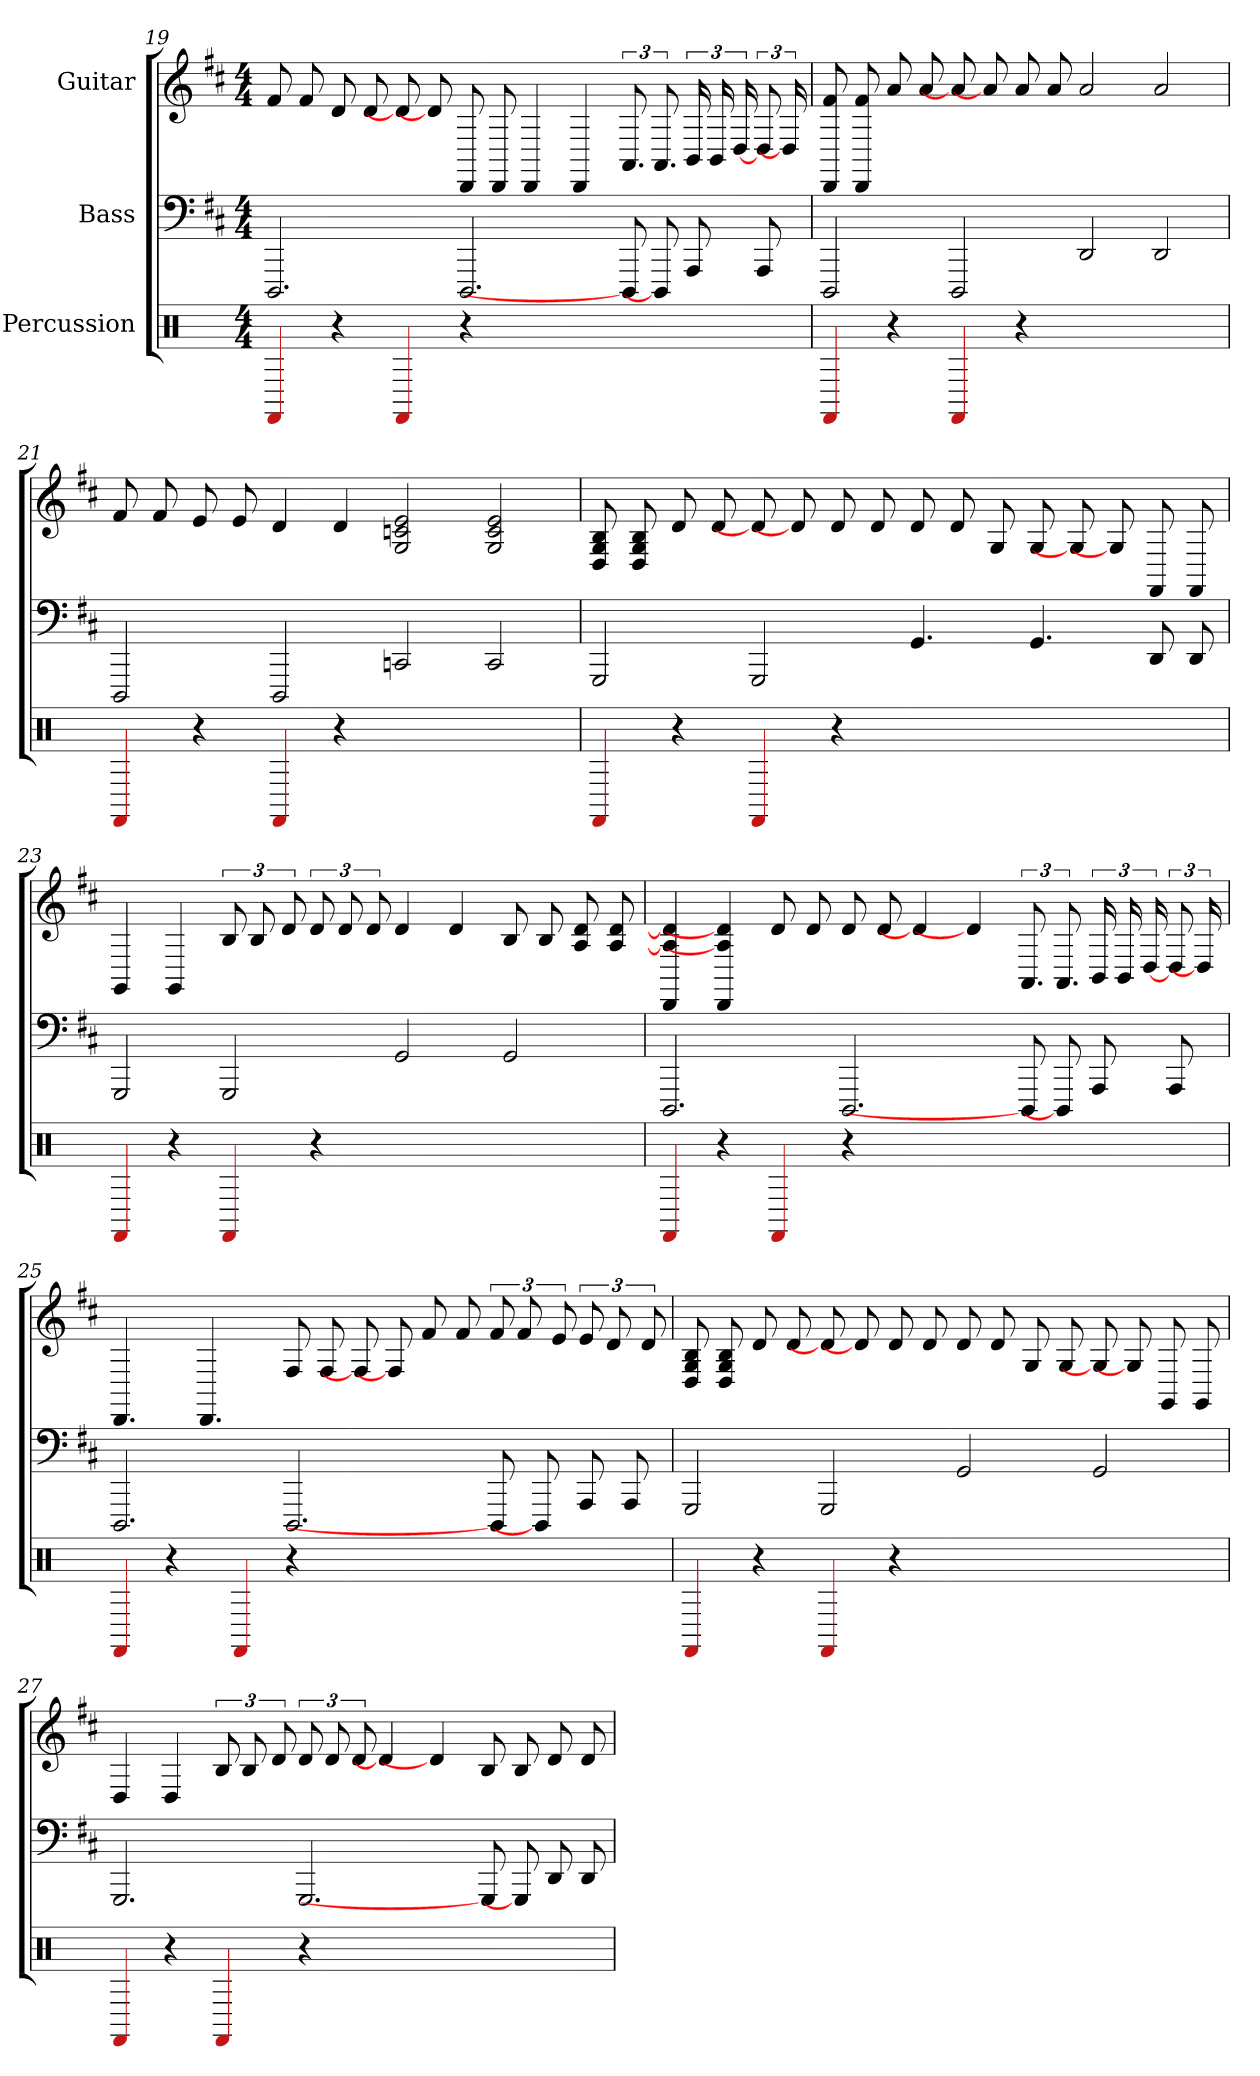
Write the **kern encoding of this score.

**kern	**kern	**kern
*part3	*part2	*part1
*staff3	*staff2	*staff1
*I"Percussion	*I"Bass	*I"Guitar
*clefX	*	*
*k[]	*k[f#c#]	*k[f#c#]
*M4/4	*M4/4	*M4/4
=19	=19	=19
4FF#	2.DDD	8f#
.	.	8f#
4r	.	8d
.	.	8d
4FF#	.	8d]
.	.	8d]
4r	2.DDD	8DD
.	.	8DD
1ryy	.	4DD
.	.	4DD
.	8DDD]	12.AA
.	8DDD]	12.AA
.	8AAA	24BB
.	.	24BB
.	.	[24D
.	8AAA	12D
.	.	24D]
=20	=20	=20
4FF#	2DDD	8f# 8DD
.	.	8f# 8DD
4r	.	8a
.	.	8a
4FF#	2DDD	8a]
.	.	8a]
4r	.	8a
.	.	8a
1ryy	2DD	2a
.	2DD	2a
=21	=21	=21
4FF#	2DDD	8f#
.	.	8f#
4r	.	8e
.	.	8e
4FF#	2DDD	4d
4r	.	4d
1ryy	2CCn	2e 2c 2G
.	2CC	2e 2c 2G
=22	=22	=22
4FF#	2GGG	8B 8G 8D
.	.	8B 8G 8D
4r	.	8d
.	.	8d
4FF#	2GGG	8d]
.	.	8d]
4r	.	8d
.	.	8d
1ryy	4.GG	8d
.	.	8d
.	.	8G
.	4.GG	8G
.	.	8G]
.	.	8G]
.	8DD	8FF#
.	8DD	8FF#
=23	=23	=23
4FF#	2GGG	4GG
4r	.	4GG
4FF#	2GGG	12B
.	.	12B
.	.	12d
4r	.	12d
.	.	12d
.	.	12d
1ryy	2GG	4d
.	.	4d
.	2GG	8B
.	.	8B
.	.	8d 8A
.	.	8d 8A
=24	=24	=24
4FF#	2.DDD	4d] 4A] 4DD
4r	.	4d] 4A] 4DD
4FF#	.	8d
.	.	8d
4r	2.DDD	8d
.	.	8d
1ryy	.	4d]
.	.	4d]
.	8DDD]	12.AA
.	8DDD]	12.AA
.	8AAA	24BB
.	.	24BB
.	.	[24D
.	8AAA	12D
.	.	24D]
=25	=25	=25
4FF#	2.DDD	4.DD
4r	.	.
.	.	4.DD
4FF#	.	.
4r	2.DDD	8F#
.	.	8F#
1ryy	.	8F#]
.	.	8F#]
.	.	8f#
.	.	8f#
.	8DDD]	12f#
.	.	12f#
.	8DDD]	.
.	.	12e
.	8AAA	12e
.	.	12d
.	8AAA	.
.	.	12d
=26	=26	=26
4FF#	2GGG	8B 8G 8D
.	.	8B 8G 8D
4r	.	8d
.	.	8d
4FF#	2GGG	8d]
.	.	8d]
4r	.	8d
.	.	8d
1ryy	2GG	8d
.	.	8d
.	.	8G
.	.	8G
.	2GG	8G]
.	.	8G]
.	.	8GG
.	.	8GG
=27	=27	=27
4FF#	2.GGG	4D
4r	.	4D
4FF#	.	12B
.	.	12B
.	.	12d
4r	2.GGG	12d
.	.	12d
.	.	12d
1ryy	.	4d]
.	.	4d]
.	8GGG]	8B
.	8GGG]	8B
.	8DD	8d
.	8DD	8d
=	=	=
*-	*-	*-
